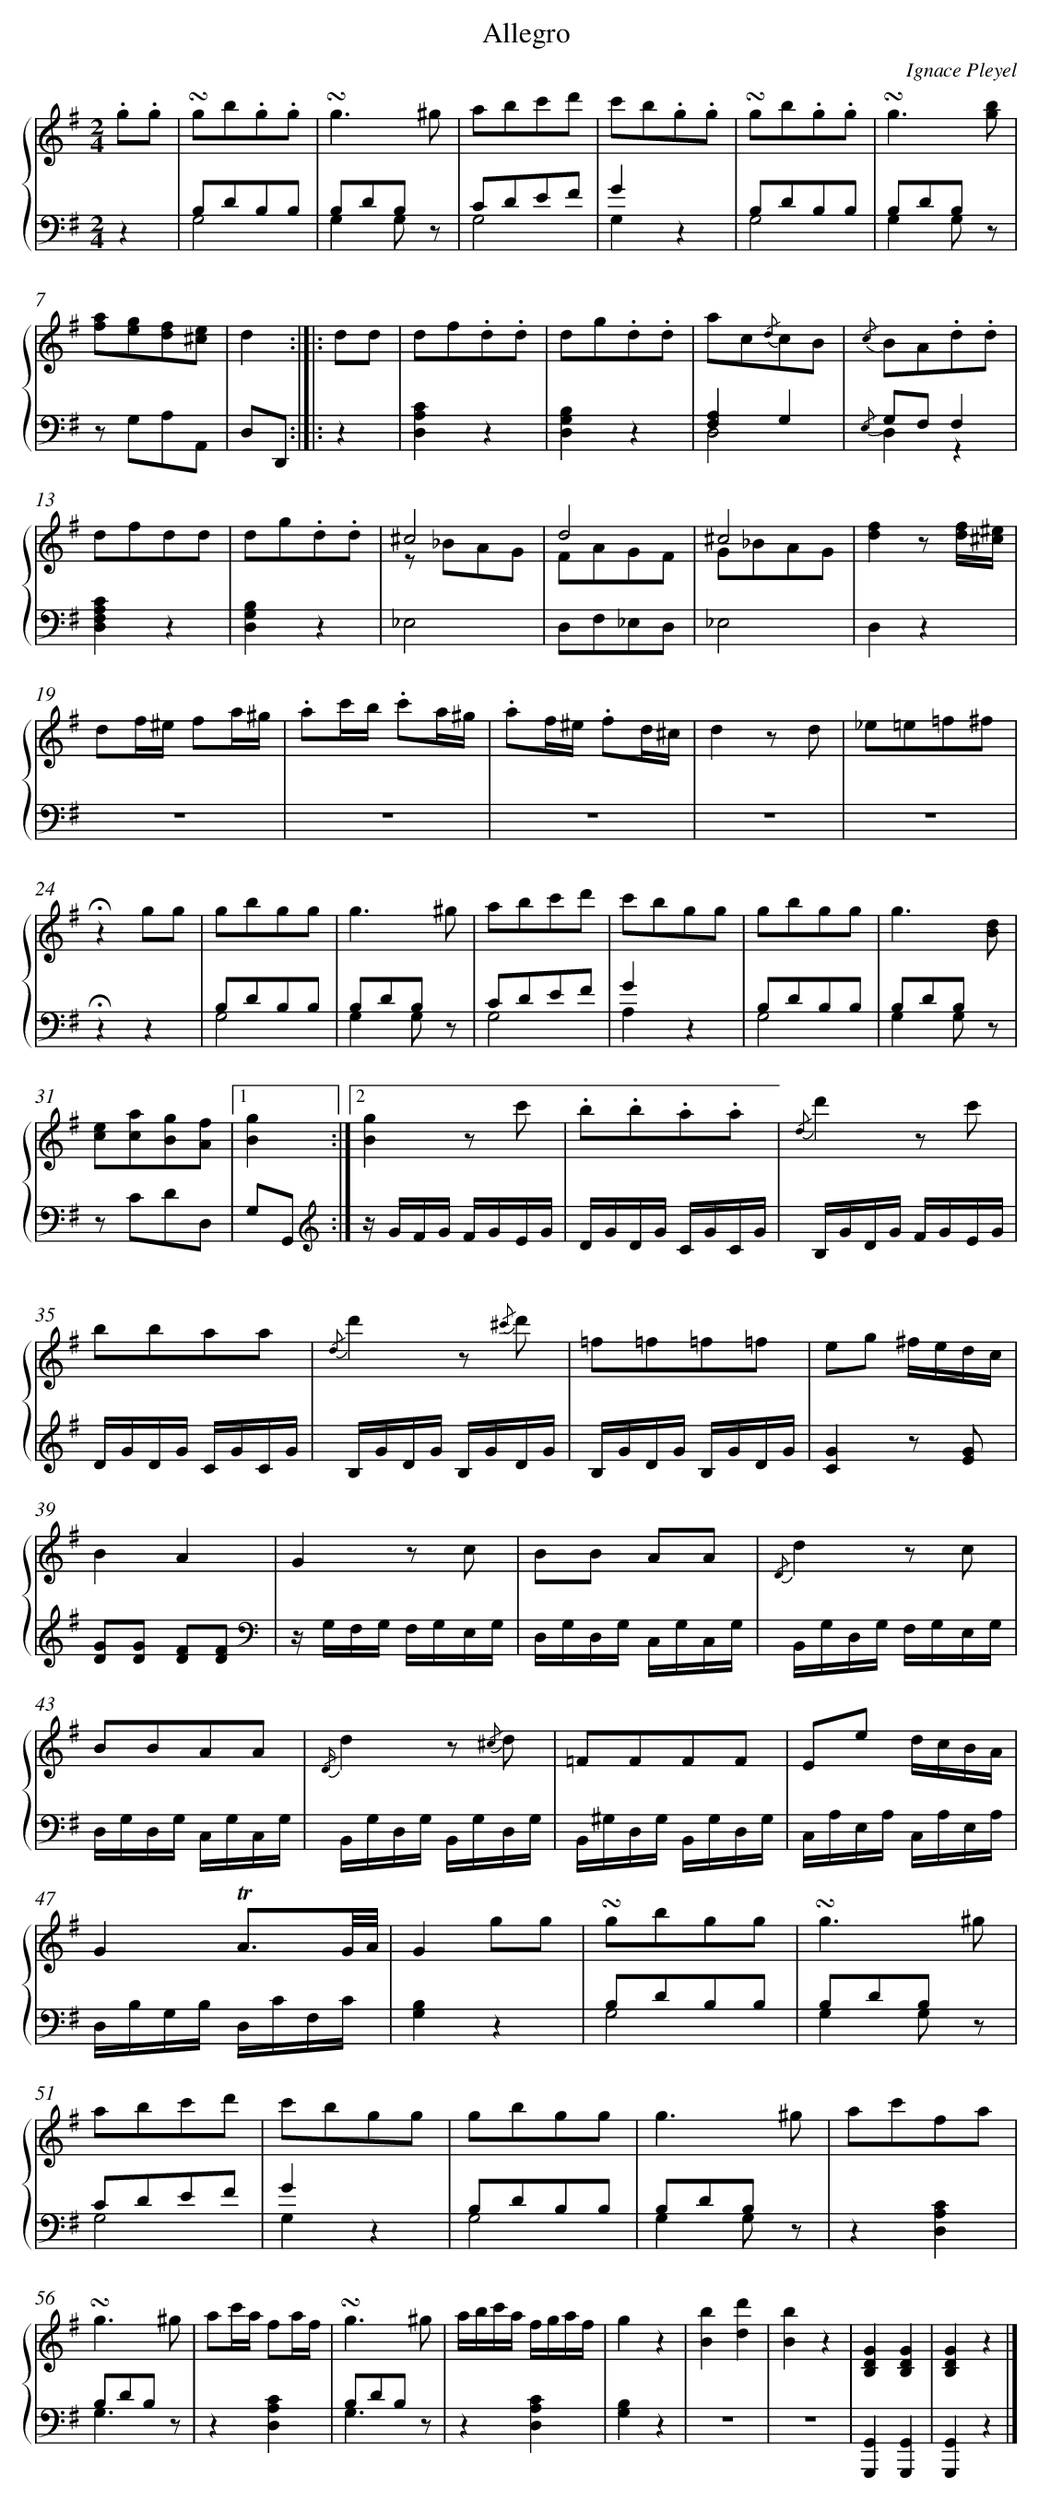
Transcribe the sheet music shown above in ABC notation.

X:1
T: Allegro
C: Ignace Pleyel
L: 1/8
M: 2/4
%%staves {1 2}
V: 1 clef=treble
V: 2 clef=bass
K: G
[V:1] .g.g [I:setbarnb 1]|
[V:2] z2 |
[V:1] !turn!gb.g.g |
[V:2] B,DB,B, & G,4 |
[V:1] !turn!g3^g |
[V:2] B,DB, z & G,2G, x |
[V:1] abc'd' |
[V:2] CDEF & G,4 |
[V:1] c'b.g.g |
[V:2] G2z2 & G,2x2 |
[V:1] !turn!gb.g.g |
[V:2] B,DB,B, & G,4 |
[V:1] !turn!g3[bg] |
[V:2] B,DB, z & G,2G, x |
[V:1] [af][ge][fd][e^c] |
[V:2] z G,A,A,, |
[V:1] d2 :|]|:
[V:2] D,D,, :|]|:
[V:1] dd [I:setbarnb 9]|
[V:2] z2 |
[V:1] df.d.d |
[V:2] [C2A,2D,2]z2 |
[V:1] dg.d.d |
[V:2] [B,2G,2D,2]z2 |
[V:1] ac{/d}cB |
[V:2] [A,2F,2]G,2 & D,4 |
[V:1] {/c} BA.d.d |
[V:2] {/E,} G,F,F,2 & D,2z2 |
[V:1] dfdd |
[V:2] [C2A,2F,2D,2]z2 |
[V:1] dg.d.d |
[V:2] [B,2G,2D,2]z2 |
[V:1] ^c4 & z _BAG |
[V:2] _E,4 |
[V:1] d4 & FAGF |
[V:2] D,F,_E,D, |
[V:1] ^c4 & G_BAG |
[V:2] _E,4 |
[V:1] [f2d2]z [f/d/][^e/^c/] |
[V:2] D,2z2 |
[V:1] df/^e/ fa/^g/ |
[V:2] z4 |
[V:1] .ac'/b/ .c'a/^g/ |
[V:2] z4 |
[V:1] .af/^e/ .fd/^c/ |
[V:2] z4 |
[V:1] d2z d |
[V:2] z4 |
[V:1] _e=e=f^f |
[V:2] z4 |
[V:1] !fermata!z2gg |
[V:2] !fermata!z2z2 |
[V:1] gbgg |
[V:2] B,DB,B, & G,4 |
[V:1] g3^g |
[V:2] B,DB, z & G,2G, x |
[V:1] abc'd' |
[V:2] CDEF & G,4 |
[V:1] c'bgg |
[V:2] G2z2 & A,2x2 |
[V:1] gbgg |
[V:2] B,DB,B, & G,4 |
[V:1] g3[dB] |
[V:2] B,DB, z & G,2G, x |
[V:1] [ec][ac][gB][fA] |[1
[V:2] z CDD, |
[V:1] [g2B2] [I:setbarnb 32]:|][2
[V:2] G,G,, :|]
[V:1] [g2B2]z c' |
[V:2] [K:clef=treble]z/ G/F/G/ F/G/E/G/ |
[V:1] .b.b.a.a |
[V:2] D/G/D/G/ C/G/C/G/ |
[V:1] {/d}d'2z c' |
[V:2] B,/G/D/G/ F/G/E/G/ |
[V:1] bbaa |
[V:2] D/G/D/G/ C/G/C/G/ |
[V:1] {/d}d'2z {/^c'} d' |
[V:2] B,/G/D/G/ B,/G/D/G/ |
[V:1] =f=f=f=f |
[V:2] B,/G/D/G/ B,/G/D/G/ |
[V:1] eg ^f/e/d/c/ |
[V:2] [G2C2]z [GE] |
[V:1] B2A2 |
[V:2] [GD][GD] [FD][FD] |
[V:1] G2z c |
[V:2] [K:clef=bass]z/ G,/F,/G,/ F,/G,/E,/G,/ |
[V:1] BB AA |
[V:2] D,/G,/D,/G,/ C,/G,/C,/G,/ |
[V:1] {/D}d2z c |
[V:2] B,,/G,/D,/G,/ F,/G,/E,/G,/ |
[V:1] BBAA |
[V:2] D,/G,/D,/G,/ C,/G,/C,/G,/ |
[V:1] {/D/}d2z {/^c} d |
[V:2] B,,/G,/D,/G,/ B,,/G,/D,/G,/ |
[V:1] =FFFF |
[V:2] B,,/^G,/D,/G,/ B,,/G,/D,/G,/ |
[V:1] Ee d/c/B/A/ |
[V:2] C,/A,/E,/A,/ C,/A,/E,/A,/ |
[V:1] G2!trill!A3/G//A// |
[V:2] D,/B,/G,/B,/ D,/C/F,/C/ |
[V:1] G2gg |
[V:2] [B,2G,2]z2 |
[V:1] !turn!gbgg |
[V:2] B,DB,B, & G,4 |
[V:1] !turn!g3^g |
[V:2] B,DB, z & G,2G, x |
[V:1] abc'd' |
[V:2] CDEF & G,4 |
[V:1] c'bgg |
[V:2] G2z2 & G,2x2 |
[V:1] gbgg |
[V:2] B,DB,B, & G,4 |
[V:1] g3^g |
[V:2] B,DB, z & G,2G, x |
[V:1] ac'fa |
[V:2] z2[C2A,2D,2] |
[V:1] !turn!g3^g |
[V:2] B,DB, z & G,3x |
[V:1] ac'/a/ fa/f/ |
[V:2] z2[C2A,2D,2] |
[V:1] !turn!g3^g |
[V:2] B,DB, z & G,3x |
[V:1] a/b/c'/a/ f/g/a/f/ |
[V:2] z2[C2A,2D,2] |
[V:1] g2z2 |
[V:2] [B,2G,2]z2 |
[V:1] [b2B2][d'2d2] |
[V:2] z4 |
[V:1] [b2B2]z2 |
[V:2] z4 |
[V:1] [G2D2B,2][G2D2B,2] |
[V:2] [G,,2G,,,2][G,,2G,,,2] |
[V:1] [G2D2B,2]z2 |]
[V:2] [G,,2G,,,2]z2 |]
